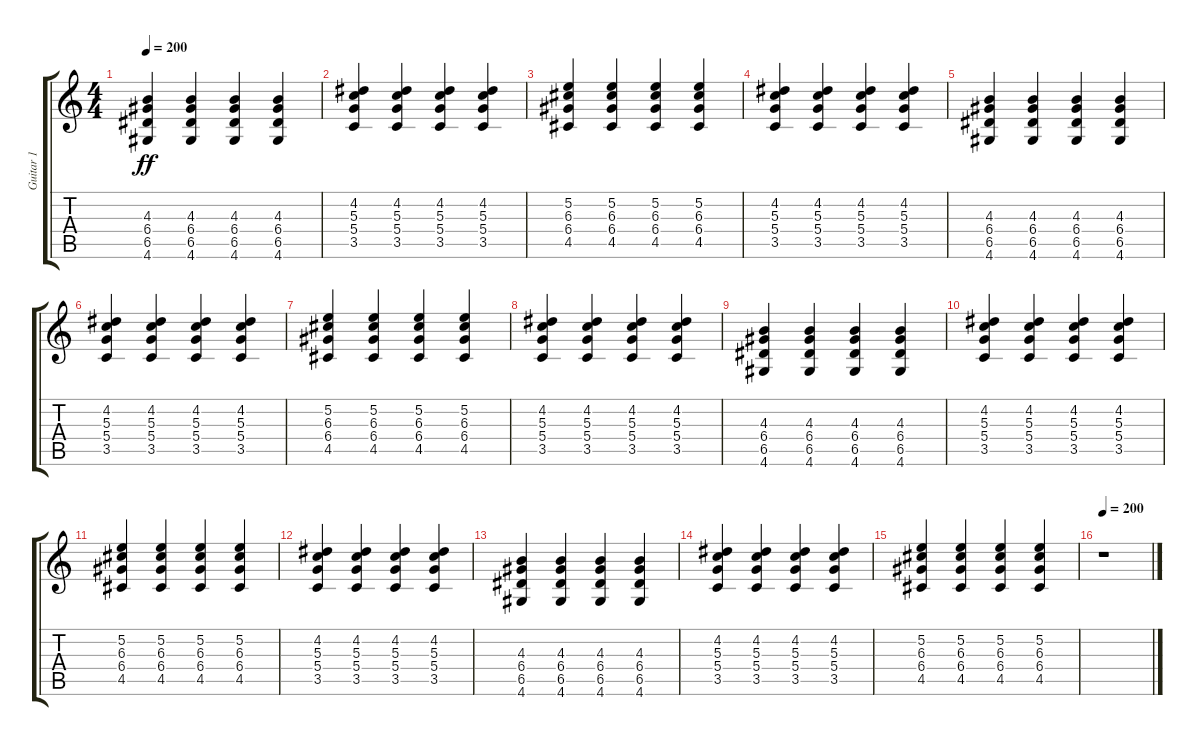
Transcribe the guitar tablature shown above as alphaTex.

\track ("Guitar 1" "Guitar 1") {instrument distortionguitar}
\staff {score tabs}
\tuning (E4 B3 G3 D3 A2 E2) {hide}
\ts (4 4)
\tempo 200
\clef g2
\ks c
(4.3 6.4 6.5 4.6).4{dy ff} (4.3 6.4 6.5 4.6).4 (4.3 6.4 6.5 4.6).4 (4.3 6.4 6.5 4.6).4 |
(4.2 5.3 5.4 3.5).4 (4.2 5.3 5.4 3.5).4 (4.2 5.3 5.4 3.5).4 (4.2 5.3 5.4 3.5).4 |
(5.2 6.3 6.4 4.5).4 (5.2 6.3 6.4 4.5).4 (5.2 6.3 6.4 4.5).4 (5.2 6.3 6.4 4.5).4 |
(4.2 5.3 5.4 3.5).4 (4.2 5.3 5.4 3.5).4 (4.2 5.3 5.4 3.5).4 (4.2 5.3 5.4 3.5).4 |
(4.3 6.4 6.5 4.6).4 (4.3 6.4 6.5 4.6).4 (4.3 6.4 6.5 4.6).4 (4.3 6.4 6.5 4.6).4 |
(4.2 5.3 5.4 3.5).4 (4.2 5.3 5.4 3.5).4 (4.2 5.3 5.4 3.5).4 (4.2 5.3 5.4 3.5).4 |
(5.2 6.3 6.4 4.5).4 (5.2 6.3 6.4 4.5).4 (5.2 6.3 6.4 4.5).4 (5.2 6.3 6.4 4.5).4 |
(4.2 5.3 5.4 3.5).4 (4.2 5.3 5.4 3.5).4 (4.2 5.3 5.4 3.5).4 (4.2 5.3 5.4 3.5).4 |
(4.3 6.4 6.5 4.6).4 (4.3 6.4 6.5 4.6).4 (4.3 6.4 6.5 4.6).4 (4.3 6.4 6.5 4.6).4 |
(4.2 5.3 5.4 3.5).4 (4.2 5.3 5.4 3.5).4 (4.2 5.3 5.4 3.5).4 (4.2 5.3 5.4 3.5).4 |
(5.2 6.3 6.4 4.5).4 (5.2 6.3 6.4 4.5).4 (5.2 6.3 6.4 4.5).4 (5.2 6.3 6.4 4.5).4 |
(4.2 5.3 5.4 3.5).4 (4.2 5.3 5.4 3.5).4 (4.2 5.3 5.4 3.5).4 (4.2 5.3 5.4 3.5).4 |
(4.3 6.4 6.5 4.6).4 (4.3 6.4 6.5 4.6).4 (4.3 6.4 6.5 4.6).4 (4.3 6.4 6.5 4.6).4 |
(4.2 5.3 5.4 3.5).4 (4.2 5.3 5.4 3.5).4 (4.2 5.3 5.4 3.5).4 (4.2 5.3 5.4 3.5).4 |
(5.2 6.3 6.4 4.5).4 (5.2 6.3 6.4 4.5).4 (5.2 6.3 6.4 4.5).4 (5.2 6.3 6.4 4.5).4 |
\tempo 200
r.1
